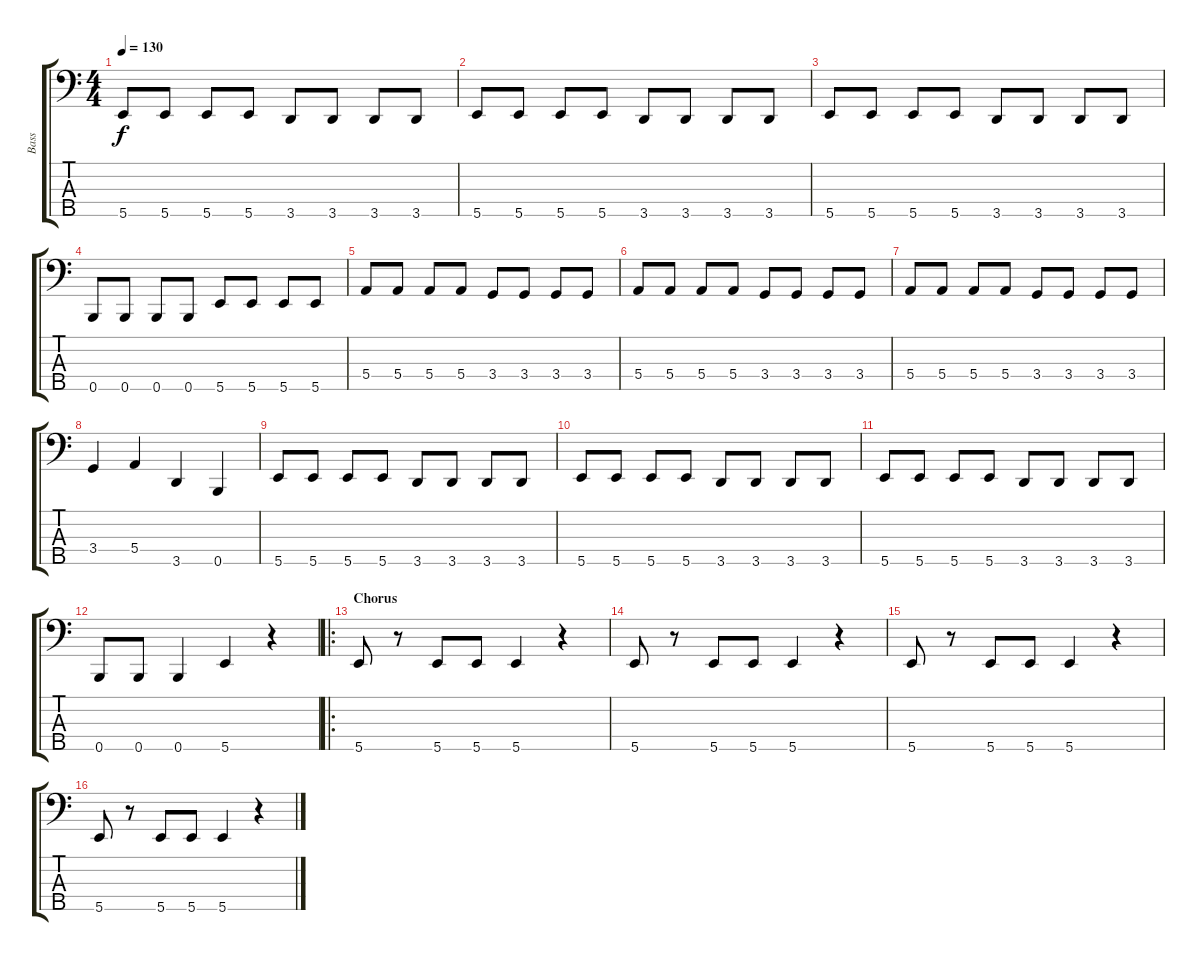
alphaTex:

\track ("Bass" "Bass") {instrument electricbassfinger}
\staff {score tabs}
\tuning (G2 D2 A1 E1 B0) {hide}
\ts (4 4)
\tempo 130
\clef f4
\ks c
5.5.8{dy f} 5.5.8 5.5.8 5.5.8 3.5.8 3.5.8 3.5.8 3.5.8 |
5.5.8 5.5.8 5.5.8 5.5.8 3.5.8 3.5.8 3.5.8 3.5.8 |
5.5.8 5.5.8 5.5.8 5.5.8 3.5.8 3.5.8 3.5.8 3.5.8 |
0.5.8 0.5.8 0.5.8 0.5.8 5.5.8 5.5.8 5.5.8 5.5.8 |
5.4.8 5.4.8 5.4.8 5.4.8 3.4.8 3.4.8 3.4.8 3.4.8 |
5.4.8 5.4.8 5.4.8 5.4.8 3.4.8 3.4.8 3.4.8 3.4.8 |
5.4.8 5.4.8 5.4.8 5.4.8 3.4.8 3.4.8 3.4.8 3.4.8 |
3.4.4 5.4.4 3.5.4 0.5.4 |
5.5.8 5.5.8 5.5.8 5.5.8 3.5.8 3.5.8 3.5.8 3.5.8 |
5.5.8 5.5.8 5.5.8 5.5.8 3.5.8 3.5.8 3.5.8 3.5.8 |
5.5.8 5.5.8 5.5.8 5.5.8 3.5.8 3.5.8 3.5.8 3.5.8 |
0.5.8 0.5.8 0.5.4 5.5.4 r.4 |
\ro
\section ("" "Chorus")
5.5.8 r.8 5.5.8 5.5.8 5.5.4 r.4 |
5.5.8 r.8 5.5.8 5.5.8 5.5.4 r.4 |
5.5.8 r.8 5.5.8 5.5.8 5.5.4 r.4 |
5.5.8 r.8 5.5.8 5.5.8 5.5.4 r.4
